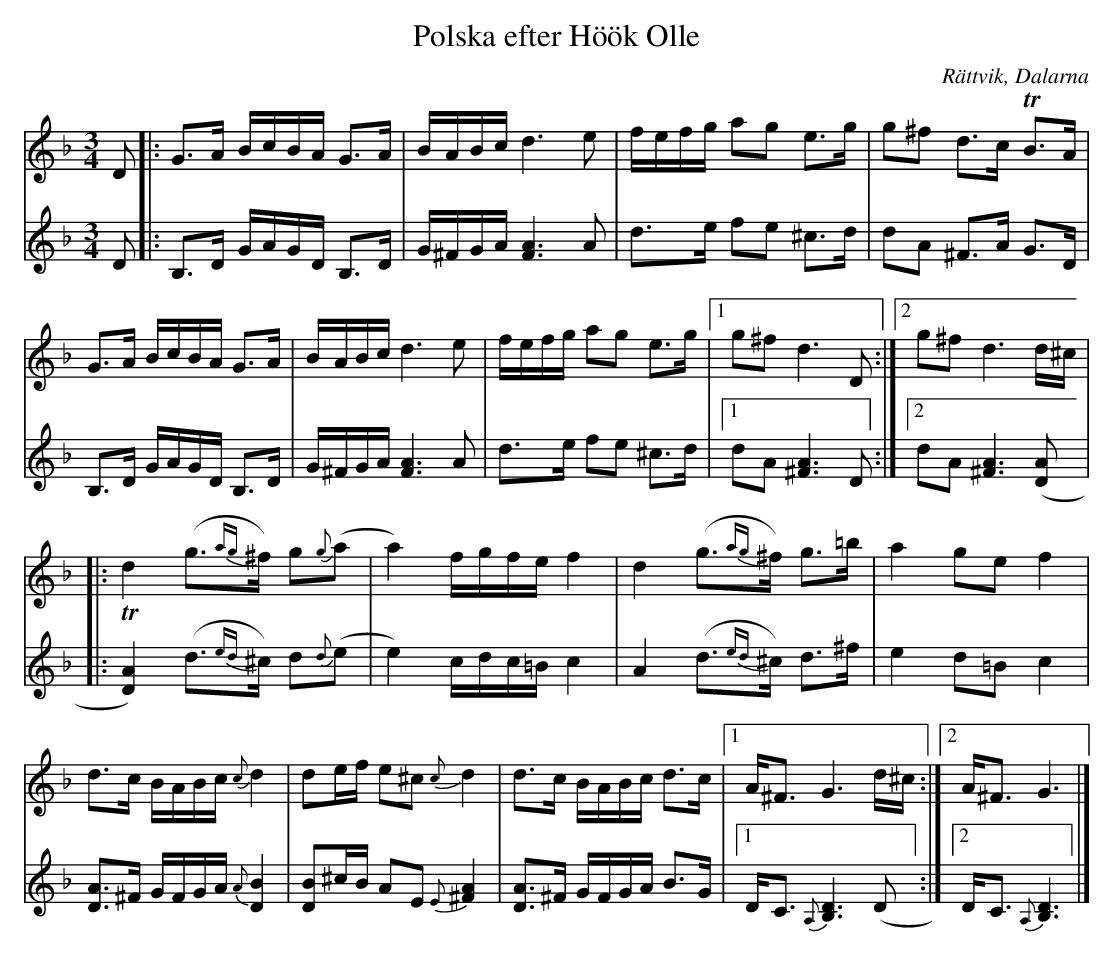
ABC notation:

X:1
T:Polska efter Höök Olle
O:Rättvik, Dalarna
M:3/4
L:1/8
U:S=!head-shd!
U:U=!trillbelow!
K:Gdor
[V:1]D|: G>A B/c/B/A/ G>A | B/A/B/c/ d3e | f/e/f/g/ ag e>g | g^f d>c TB>A |
[V:1]G>A B/c/B/A/ G>A | B/A/B/c/ d3 e | f/e/f/g/ ag e>g |1 g^f d3 D :|2 g^f d3 d/^c/ |
[V:1]|: Ud2 (g>{ag}^f) g{g}(a | a2) f/g/f/e/ f2 | d2 (g>{ag}^f) g>=b | a2 ge f2 |
[V:1]d>c B/A/B/c/ {c}d2 | de/f/ e^c {c}d2 | d>c B/A/B/c/ d>c |1 A<^F G3 d/^c/ :|2 A<^F G3|]
[V:2]D|: B,>D G/A/G/D/ B,>D | G/^F/G/A/ [A3F3] A | d>e fe ^c>d | dA ^F>A G>D |
[V:2]B,>D G/A/G/D/ B,>D | G/^F/G/A/ [A3F3] A | d>e fe ^c>d |1 dA [A3^F3] D :|2 dA [A3^F3] ([AD] |
[V:2]|: [A2D2]) (d>{ed}^c) d{d}(e | e2) c/d/c/=B/ c2 | A2 (d>{ed}^c) d>^f | e2 d=B c2 |
[V:2][AD]>^F G/F/G/A/ {A}[B2D2] | [BD]^c/B/ AE {E}[A2^F2] | [AD]>^F G/F/G/A/ B>G |1 D<C {A,}[D3B,3] (D :|2 D<C {A,}[D3B,3] |]
